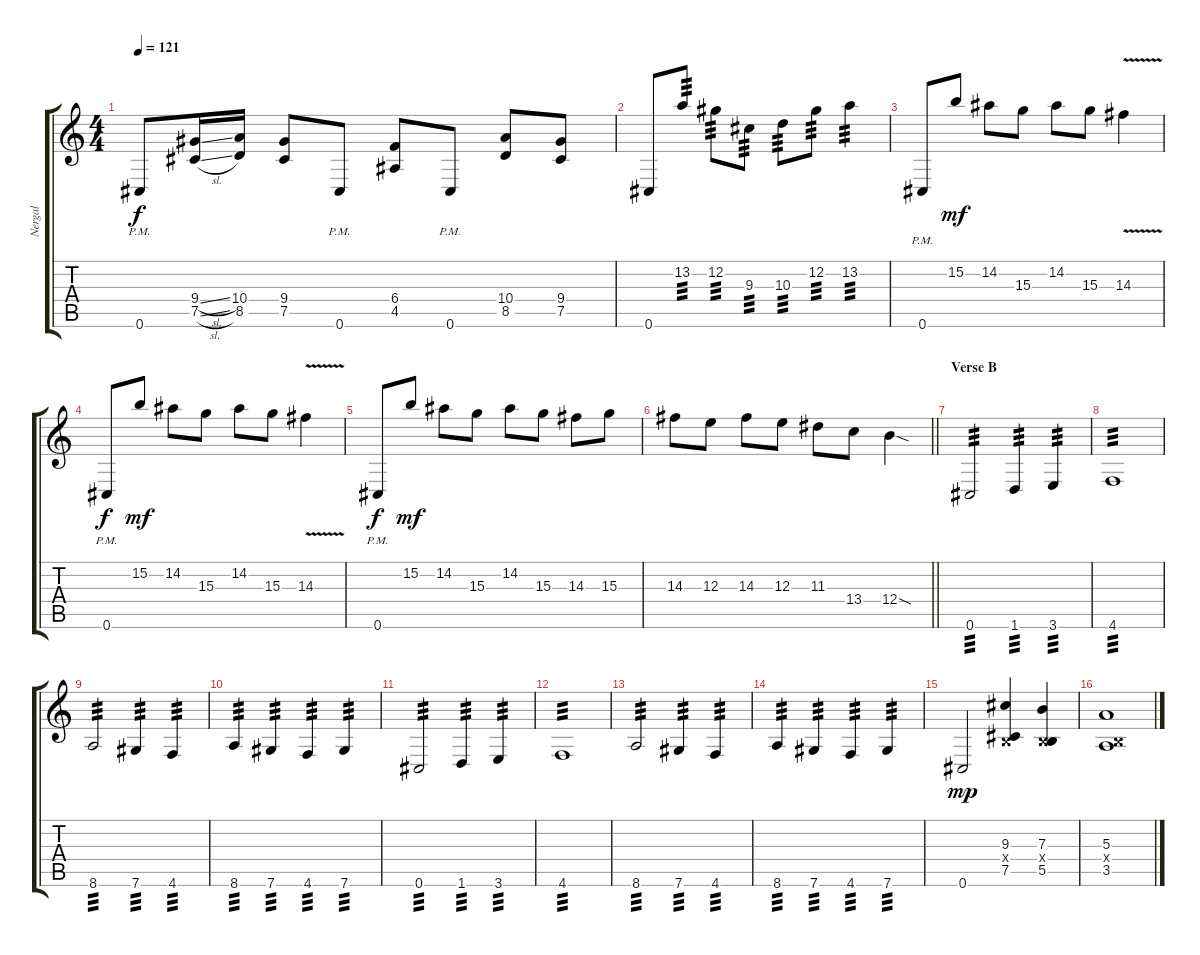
\track ("Nergal" "Nergal") {instrument distortionguitar}
\staff {score tabs}
\tuning (Db4 Ab3 E3 B2 Gb2 Db2) {hide}
\ts (4 4)
\tempo 121
\clef g2
\ks c
0.6{pm}.8{dy f} (9.4{sl} 7.5{sl}).16 (10.4 8.5).16 (9.4 7.5).8 0.6{pm}.8 (6.4 4.5).8 0.6{pm}.8 (10.4 8.5).8 (9.4 7.5).8 |
0.6.8 13.2.8{tp 3} 12.2.8{tp 3} 9.3.8{tp 3} 10.3.8{tp 3} 12.2.8{tp 3} 13.2.4{tp 3} |
0.6{pm}.8 15.2.8{dy mf} 14.2.8 15.3.8 14.2.8 15.3.8 14.3{v}.4 |
0.6{pm}.8{dy f} 15.2.8{dy mf} 14.2.8 15.3.8 14.2.8 15.3.8 14.3{v}.4 |
0.6{pm}.8{dy f} 15.2.8{dy mf} 14.2.8 15.3.8 14.2.8 15.3.8 14.3.8 15.3.8 |
\barLineRight lightlight
14.3.8 12.3.8 14.3.8 12.3.8 11.3.8 13.4.8 12.4{sod}.4 |
\section ("" "Verse B")
0.6.2{tp 3} 1.6.4{tp 3} 3.6.4{tp 3} |
4.6.1{tp 3} |
8.6.2{tp 3} 7.6.4{tp 3} 4.6.4{tp 3} |
8.6.4{tp 3} 7.6.4{tp 3} 4.6.4{tp 3} 7.6.4{tp 3} |
0.6.2{tp 3} 1.6.4{tp 3} 3.6.4{tp 3} |
4.6.1{tp 3} |
8.6.2{tp 3} 7.6.4{tp 3} 4.6.4{tp 3} |
8.6.4{tp 3} 7.6.4{tp 3} 4.6.4{tp 3} 7.6.4{tp 3} |
0.6.2{dy mp} (9.3 0.4{x} 7.5).4 (7.3 0.4{x} 5.5).4 |
(5.3 0.4{x} 3.5).1
